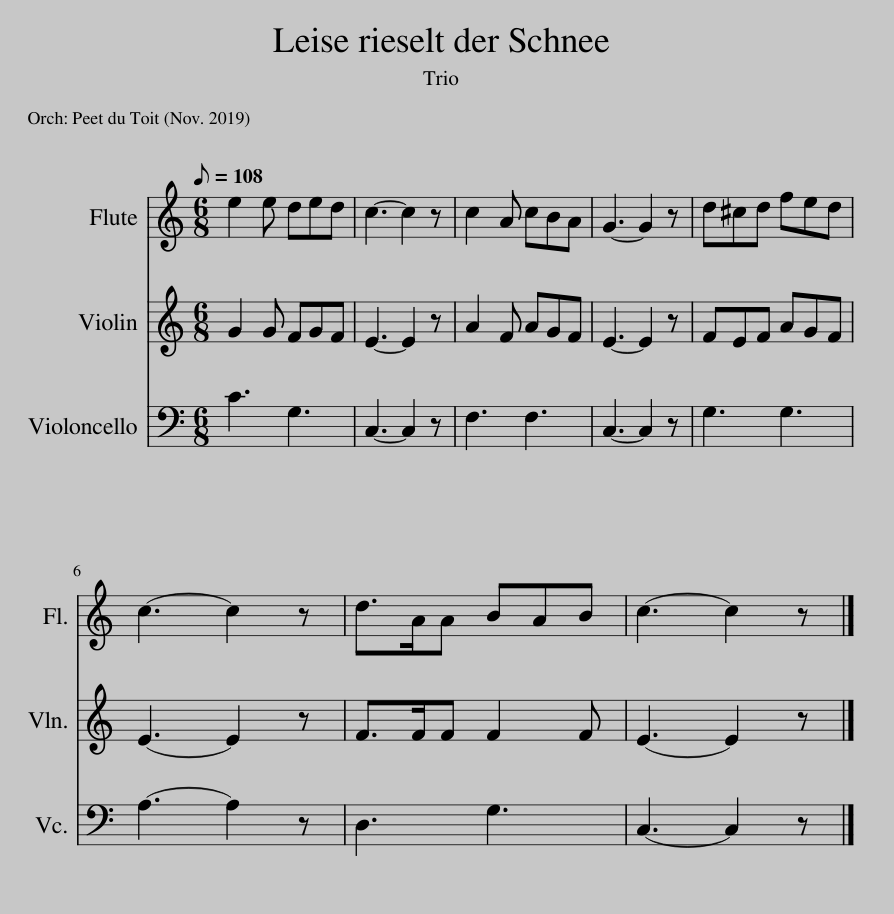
X:1
%%score 1 2 3
L:1/8
Q:1/8=108
M:6/8
I:linebreak $
K:C
V:1 treble
V:2 treble
V:3 bass
V:1
 e2 e ded | c3- c2 z | c2 A cBA | G3- G2 z | d^cd fed |$ %5
 c3- c2 z | d>AA BAB | c3- c2 z |] %8
V:2
 G2 G FGF | E3- E2 z | A2 F AGF | E3- E2 z | FEF AGF |$ %5
 E3- E2 z | F>FF F2 F | E3- E2 z |] %8
V:3
 C3 G,3 | C,3- C,2 z | F,3 F,3 | C,3- C,2 z | G,3 G,3 |$ %5
 A,3- A,2 z | D,3 G,3 | C,3- C,2 z |] %8
